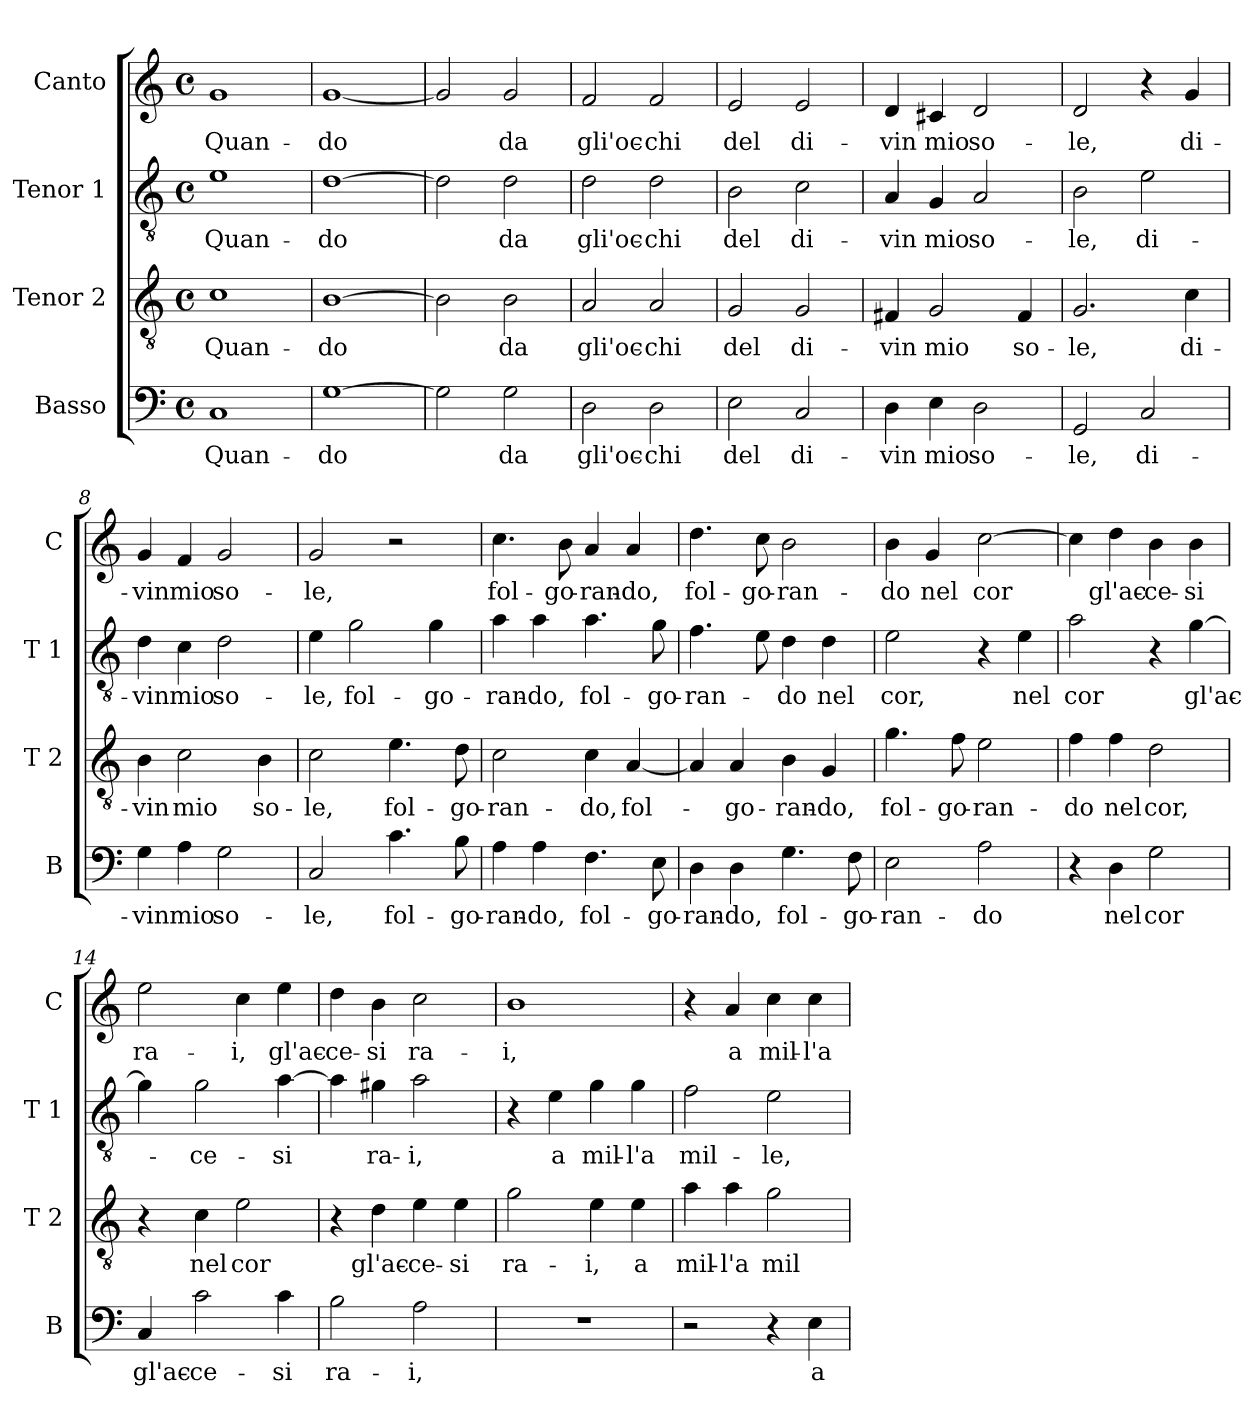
**kern	**text	**kern	**text	**kern	**text	**kern	**text
*part4	*part4	*part3	*part3	*part2	*part2	*part1	*part1
*staff4	*staff4	*staff3	*staff3	*staff2	*staff2	*staff1	*staff1
*I"Basso	*	*I"Tenor 2	*	*I"Tenor 1	*	*I"Canto	*
*I'B	*	*I'T 2	*	*I'T 1	*	*I'C	*
*clefF4	*	*clefGv2	*	*clefGv2	*	*clefG2	*
*k[]	*	*k[]	*	*k[]	*	*k[]	*
*C:	*	*C:	*	*C:	*	*C:	*
*M4/4	*	*M4/4	*	*M4/4	*	*M4/4	*
*met(c)	*	*met(c)	*	*met(c)	*	*met(c)	*
=1	=1	=1	=1	=1	=1	=1	=1
!	!LO:LY:b	!	!LO:LY:b	!	!LO:LY:b	!	!LO:LY:b
1C	Quan-	1c	Quan-	1e	Quan-	1g	Quan-
=2	=2	=2	=2	=2	=2	=2	=2
!	!LO:LY:b	!	!LO:LY:b	!	!LO:LY:b	!	!LO:LY:b
[1G	-do	[1B	-do	[1d	-do	[1g	-do
=3	=3	=3	=3	=3	=3	=3	=3
2G\]	.	2B\]	.	2d\]	.	2g/]	.
!	!LO:LY:b	!	!LO:LY:b	!	!LO:LY:b	!	!LO:LY:b
2G\	da	2B\	da	2d\	da	2g/	da
=4	=4	=4	=4	=4	=4	=4	=4
!	!LO:LY:b	!	!LO:LY:b	!	!LO:LY:b	!	!LO:LY:b
2D\	gli'oc-	2A/	gli'oc-	2d\	gli'oc-	2f/	gli'oc-
!	!LO:LY:b	!	!LO:LY:b	!	!LO:LY:b	!	!LO:LY:b
2D\	-chi	2A/	-chi	2d\	-chi	2f/	-chi
=5	=5	=5	=5	=5	=5	=5	=5
!	!LO:LY:b	!	!LO:LY:b	!	!LO:LY:b	!	!LO:LY:b
2E\	del	2G/	del	2B\	del	2e/	del
!	!LO:LY:b	!	!LO:LY:b	!	!LO:LY:b	!	!LO:LY:b
2C/	di-	2G/	di-	2c\	di-	2e/	di-
=6	=6	=6	=6	=6	=6	=6	=6
!	!LO:LY:b	!	!LO:LY:b	!	!LO:LY:b	!	!LO:LY:b
4D\	-vin	4F#X/	-vin	4A/	-vin	4d/	-vin
!	!LO:LY:b	!	!LO:LY:b	!	!LO:LY:b	!	!LO:LY:b
4E\	mio	2G/	mio	4G/	mio	4c#X/	mio
!	!LO:LY:b	!	!	!	!LO:LY:b	!	!LO:LY:b
2D\	so-	.	.	2A/	so-	2d/	so-
!	!	!	!LO:LY:b	!	!	!	!
.	.	4F#/	so-	.	.	.	.
!!LO:LB:g=z
=7	=7	=7	=7	=7	=7	=7	=7
!	!LO:LY:b	!	!LO:LY:b	!	!LO:LY:b	!	!LO:LY:b
2GG/	-le,	2.G/	-le,	2B\	-le,	2d/	-le,
!	!LO:LY:b	!	!	!	!LO:LY:b	!	!
2C/	di-	.	.	2e\	di-	4r	.
!	!	!	!LO:LY:b	!	!	!	!LO:LY:b
.	.	4c\	di-	.	.	4g/	di-
=8	=8	=8	=8	=8	=8	=8	=8
!	!LO:LY:b	!	!LO:LY:b	!	!LO:LY:b	!	!LO:LY:b
4G\	-vin	4B\	-vin	4d\	-vin	4g/	-vin
!	!LO:LY:b	!	!LO:LY:b	!	!LO:LY:b	!	!LO:LY:b
4A\	mio	2c\	mio	4c\	mio	4f/	mio
!	!LO:LY:b	!	!	!	!LO:LY:b	!	!LO:LY:b
2G\	so-	.	.	2d\	so-	2g/	so-
!	!	!	!LO:LY:b	!	!	!	!
.	.	4B\	so-	.	.	.	.
=9	=9	=9	=9	=9	=9	=9	=9
!	!LO:LY:b	!	!LO:LY:b	!	!LO:LY:b	!	!LO:LY:b
2C/	-le,	2c\	-le,	4e\	-le,	2g/	-le,
!	!	!	!	!	!LO:LY:b	!	!
.	.	.	.	2g\	fol-	.	.
!	!LO:LY:b	!	!LO:LY:b	!	!	!	!
4.c\	fol-	4.e\	fol-	.	.	2r	.
!	!	!	!	!	!LO:LY:b	!	!
.	.	.	.	4g\	-go-	.	.
!	!LO:LY:b	!	!LO:LY:b	!	!	!	!
8B\	-go-	8d\	-go-	.	.	.	.
=10	=10	=10	=10	=10	=10	=10	=10
!	!LO:LY:b	!	!LO:LY:b	!	!LO:LY:b	!	!LO:LY:b
4A\	-ran-	2c\	-ran-	4a\	-ran-	4.cc\	fol-
!	!LO:LY:b	!	!	!	!LO:LY:b	!	!
4A\	-do,	.	.	4a\	-do,	.	.
!	!	!	!	!	!	!	!LO:LY:b
.	.	.	.	.	.	8b\	-go-
!	!LO:LY:b	!	!LO:LY:b	!	!LO:LY:b	!	!LO:LY:b
4.F\	fol-	4c\	-do,	4.a\	fol-	4a/	-ran-
!	!	!	!LO:LY:b	!	!	!	!LO:LY:b
.	.	[4A/	fol-	.	.	4a/	-do,
!	!LO:LY:b	!	!	!	!LO:LY:b	!	!
8E\	-go-	.	.	8g\	-go-	.	.
=11	=11	=11	=11	=11	=11	=11	=11
!	!LO:LY:b	!	!	!	!LO:LY:b	!	!LO:LY:b
4D\	-ran-	4A/]	.	4.f\	-ran-	4.dd\	fol-
!	!LO:LY:b	!	!LO:LY:b	!	!	!	!
4D\	-do,	4A/	-go-	.	.	.	.
!	!	!	!	!	!	!	!LO:LY:b
.	.	.	.	8e\	.	8cc\	-go-
!	!LO:LY:b	!	!LO:LY:b	!	!LO:LY:b	!	!LO:LY:b
4.G\	fol-	4B\	-ran-	4d\	-do	2b\	-ran-
!	!	!	!LO:LY:b	!	!LO:LY:b	!	!
.	.	4G/	-do,	4d\	nel	.	.
!	!LO:LY:b	!	!	!	!	!	!
8F\	-go-	.	.	.	.	.	.
=12	=12	=12	=12	=12	=12	=12	=12
!	!LO:LY:b	!	!LO:LY:b	!	!LO:LY:b	!	!LO:LY:b
2E\	-ran-	4.g\	fol-	2e\	cor,	4b\	-do
!	!	!	!	!	!	!	!LO:LY:b
.	.	.	.	.	.	4g/	nel
!	!	!	!LO:LY:b	!	!	!	!
.	.	8f\	-go-	.	.	.	.
!	!LO:LY:b	!	!LO:LY:b	!	!	!	!LO:LY:b
2A\	-do	2e\	-ran-	4r	.	[2cc\	cor
!	!	!	!	!	!LO:LY:b	!	!
.	.	.	.	4e\	nel	.	.
!!LO:LB:g=z
=13	=13	=13	=13	=13	=13	=13	=13
!	!	!	!LO:LY:b	!	!LO:LY:b	!	!
4r	.	4f\	-do	2a\	cor	4cc\]	.
!	!LO:LY:b	!	!LO:LY:b	!	!	!	!LO:LY:b
4D\	nel	4f\	nel	.	.	4dd\	gl'ac-
!	!LO:LY:b	!	!LO:LY:b	!	!	!	!LO:LY:b
2G\	cor	2d\	cor,	4r	.	4b\	-ce-
!	!	!	!	!	!LO:LY:b	!	!LO:LY:b
.	.	.	.	[4g\	gl'ac-	4b\	-si
=14	=14	=14	=14	=14	=14	=14	=14
!	!LO:LY:b	!	!	!	!	!	!LO:LY:b
4C/	gl'ac-	4r	.	4g\]	.	2ee\	ra-
!	!LO:LY:b	!	!LO:LY:b	!	!LO:LY:b	!	!
2c\	-ce-	4c\	nel	2g\	-ce-	.	.
!	!	!	!LO:LY:b	!	!	!	!LO:LY:b
.	.	2e\	cor	.	.	4cc\	-i,
!	!LO:LY:b	!	!	!	!LO:LY:b	!	!LO:LY:b
4c\	-si	.	.	[4a\	-si	4ee\	gl'ac-
=15	=15	=15	=15	=15	=15	=15	=15
!	!LO:LY:b	!	!	!	!	!	!LO:LY:b
2B\	ra-	4r	.	4a\]	.	4dd\	-ce-
!	!	!	!LO:LY:b	!	!LO:LY:b	!	!LO:LY:b
.	.	4d\	gl'ac-	4g#X\	ra-	4b\	-si
!	!LO:LY:b	!	!LO:LY:b	!	!LO:LY:b	!	!LO:LY:b
2A\	-i,	4e\	-ce-	2a\	-i,	2cc\	ra-
!	!	!	!LO:LY:b	!	!	!	!
.	.	4e\	-si	.	.	.	.
=16	=16	=16	=16	=16	=16	=16	=16
!	!	!	!LO:LY:b	!	!	!	!LO:LY:b
1r	.	2g\	ra-	4r	.	1b	-i,
!	!	!	!	!	!LO:LY:b	!	!
.	.	.	.	4e\	a	.	.
!	!	!	!LO:LY:b	!	!LO:LY:b	!	!
.	.	4e\	-i,	4g\	mil-	.	.
!	!	!	!LO:LY:b	!	!LO:LY:b	!	!
.	.	4e\	a	4g\	-l'a	.	.
=17	=17	=17	=17	=17	=17	=17	=17
!	!	!	!LO:LY:b	!	!LO:LY:b	!	!
2r	.	4a\	mil-	2f\	mil-	4r	.
!	!	!	!LO:LY:b	!	!	!	!LO:LY:b
.	.	4a\	-l'a	.	.	4a/	a
!	!	!	!LO:LY:b	!	!LO:LY:b	!	!LO:LY:b
4r	.	2g\	mil-	2e\	-le,	4cc\	mil-
!	!LO:LY:b	!	!	!	!	!	!LO:LY:b
4E\	a	.	.	.	.	4cc\	-l'a
=	=	=	=	=	=	=	=
*-	*-	*-	*-	*-	*-	*-	*-
